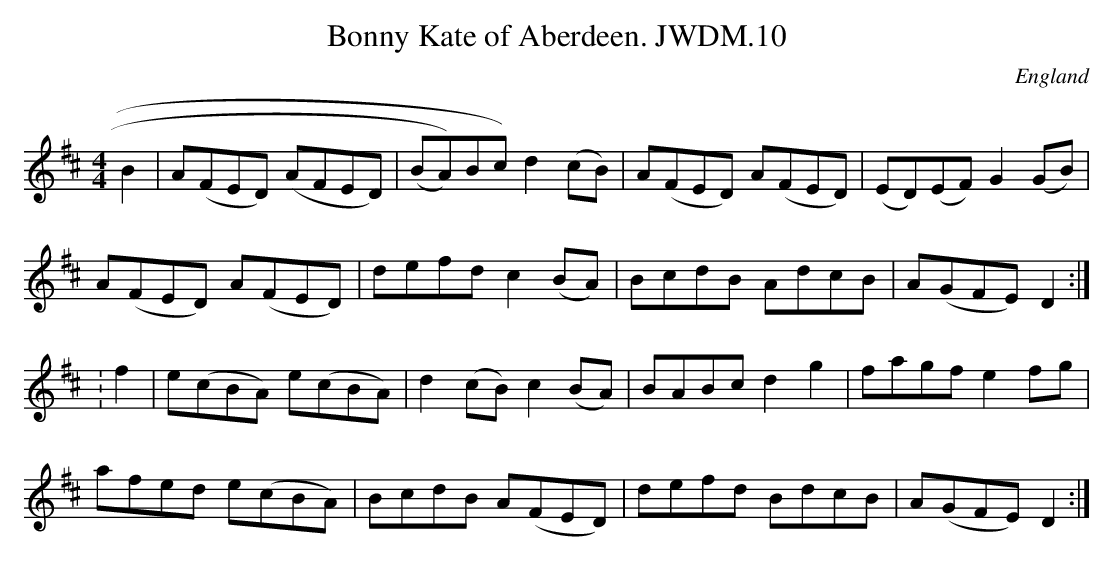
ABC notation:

X:1
T:Bonny Kate of Aberdeen. JWDM.10
M:4/4
L:1/8
O:England
K:D
B2|A(FED) (AFED)|(BA))Bc) d2 (cB)|A(FED) A(FED)|(ED)(EF) G2 (GB)|!A(FED)
 A(FED)|defd c2 (BA)|BcdB AdcB|A(GFE) D2:|!
:f2|e(cBA) e(cBA)|d2 (cB) c2 (B-A)|BABc d2 g2|fagf e2 f-g|!
afed e(cBA)|BcdB A(FED)|defd BdcB|A(GFE) D2:|
